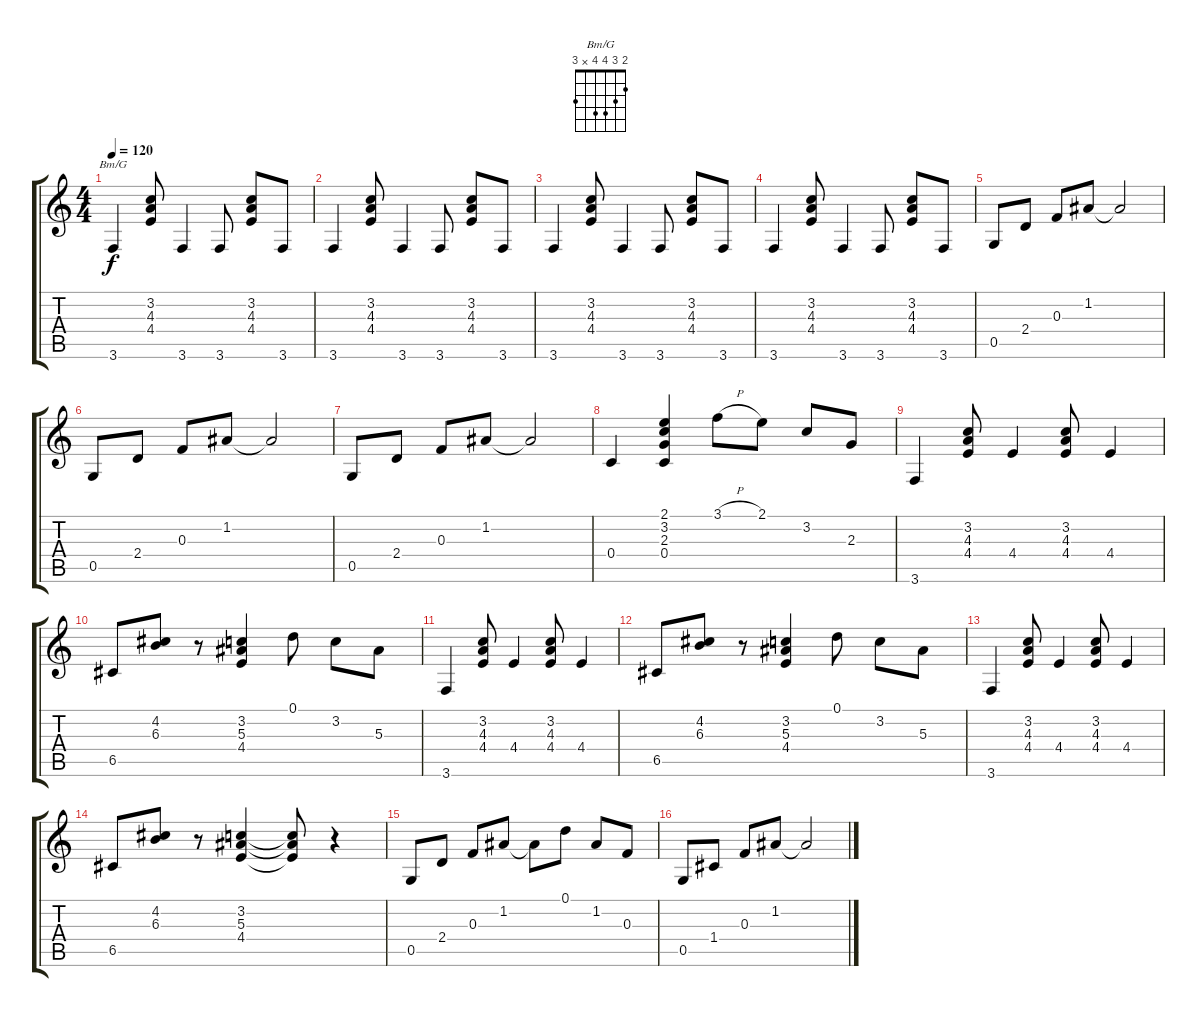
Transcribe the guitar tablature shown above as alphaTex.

\track "" {instrument acousticguitarnylon}
\staff {score tabs}
\tuning (D4 A3 F3 C3 G2 D2) {hide}
\chord ("Bm/G" 2 3 4 4 x 3)
\ts (4 4)
\tempo 120
\clef g2
\ks c
3.6.4{ch "Bm/G" dy f} (3.2 4.3 4.4).8 3.6.4 3.6.8 (3.2 4.3 4.4).8 3.6.8 |
3.6.4 (3.2 4.3 4.4).8 3.6.4 3.6.8 (3.2 4.3 4.4).8 3.6.8 |
3.6.4 (3.2 4.3 4.4).8 3.6.4 3.6.8 (3.2 4.3 4.4).8 3.6.8 |
3.6.4 (3.2 4.3 4.4).8 3.6.4 3.6.8 (3.2 4.3 4.4).8 3.6.8 |
0.5.8 2.4.8 0.3.8 1.2.8 1.2{t}.2 |
0.5.8 2.4.8 0.3.8 1.2.8 1.2{t}.2 |
0.5.8 2.4.8 0.3.8 1.2.8 1.2{t}.2 |
0.4.4 (2.1 3.2 2.3 0.4).4 3.1{h}.8 2.1.8 3.2.8 2.3.8 |
3.6.4 (3.2 4.3 4.4).8 4.4.4 (3.2 4.3 4.4).8 4.4.4 |
6.5.8 (4.2 6.3).8 r.8 (3.2 5.3 4.4).4 0.1.8 3.2.8 5.3.8 |
3.6.4 (3.2 4.3 4.4).8 4.4.4 (3.2 4.3 4.4).8 4.4.4 |
6.5.8 (4.2 6.3).8 r.8 (3.2 5.3 4.4).4 0.1.8 3.2.8 5.3.8 |
3.6.4 (3.2 4.3 4.4).8 4.4.4 (3.2 4.3 4.4).8 4.4.4 |
6.5.8 (4.2 6.3).8 r.8 (3.2 5.3 4.4).4 (3.2{t} 5.3{t} 4.4{t}).8 r.4 |
0.5.8 2.4.8 0.3.8 1.2.8 1.2{t}.8 0.1.8 1.2.8 0.3.8 |
0.5.8 1.4.8 0.3.8 1.2.8 1.2{t}.2
